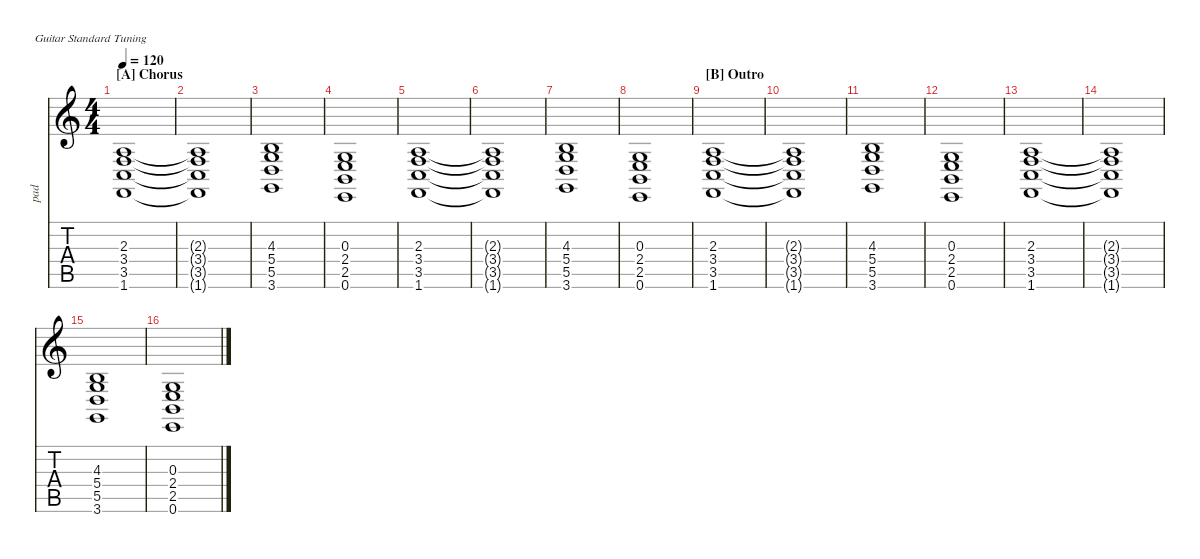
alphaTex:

\defaultSystemsLayout 4
\hideDynamics
\bracketExtendMode nobrackets
\track ("Pad" "pad") {instrument pad2warm}
\staff {score tabs}
\tuning (E4 B3 G3 D3 A2 E2)
\ts (4 4)
\section ("A" "Chorus")
\tempo 120
\clef g2
\ks c
(1.6 3.5 3.4 2.3).1{dy mf} |
(2.3{t} 3.4{t} 3.5{t} 1.6{t}).1 |
(3.6 5.5 5.4 4.3).1 |
(0.3 2.4 2.5 0.6).1 |
(1.6 3.5 3.4 2.3).1 |
(2.3{t} 3.4{t} 3.5{t} 1.6{t}).1 |
(3.6 5.5 5.4 4.3).1 |
(0.3 2.4 2.5 0.6).1 |
\section ("B" "Outro")
(1.6 3.5 3.4 2.3).1 |
(2.3{t} 3.4{t} 3.5{t} 1.6{t}).1 |
(3.6 5.5 5.4 4.3).1 |
(0.3 2.4 2.5 0.6).1 |
(1.6 3.5 3.4 2.3).1 |
(2.3{t} 3.4{t} 3.5{t} 1.6{t}).1 |
(3.6 5.5 5.4 4.3).1 |
(0.3 2.4 2.5 0.6).1
